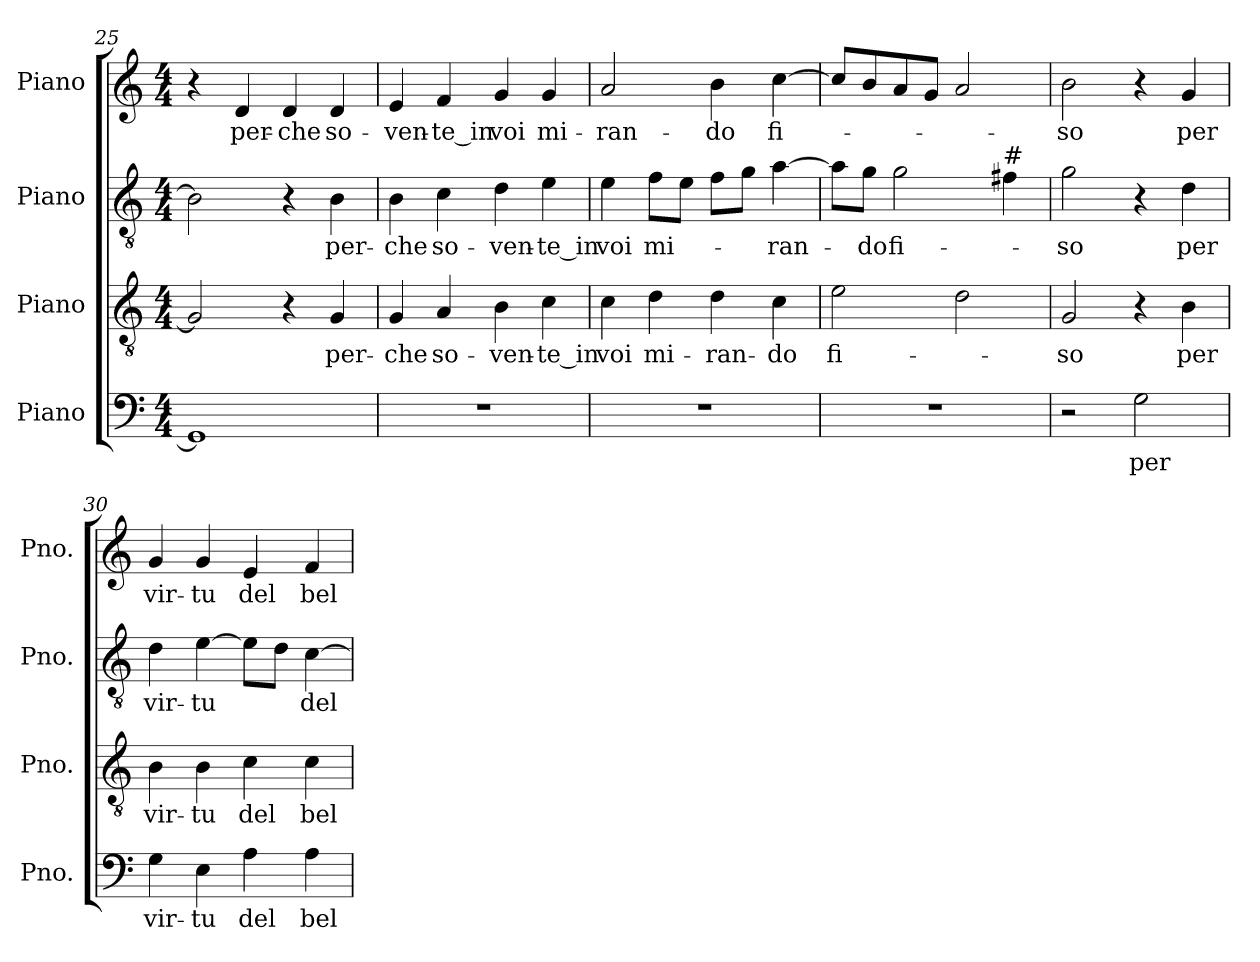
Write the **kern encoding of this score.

**kern	**text	**kern	**text	**kern	**text	**kern	**text
*part4	*part4	*part3	*part3	*part2	*part2	*part1	*part1
*staff4	*staff4	*staff3	*staff3	*staff2	*staff2	*staff1	*staff1
*I"Piano	*	*I"Piano	*	*I"Piano	*	*I"Piano	*
*I'Pno.	*	*I'Pno.	*	*I'Pno.	*	*I'Pno.	*
!!LO:LB:g=z
*clefF4	*	*clefGv2	*	*clefGv2	*	*clefG2	*
*	*	*ITrd7c12	*	*ITrd7c12	*	*	*
*k[]	*	*k[]	*	*k[]	*	*k[]	*
*C:	*	*C:	*	*C:	*	*C:	*
*M4/4	*	*M4/4	*	*M4/4	*	*M4/4	*
=25	=25	=25	=25	=25	=25	=25	=25
1GGi]	.	2GGi/]	.	2BBi\]	.	4r	.
!	!	!	!	!	!	!	!LO:LY:b:color=#000000
.	.	.	.	.	.	4di/	per-
!	!	!	!	!	!	!	!LO:LY:b:color=#000000
.	.	4r	.	4r	.	4di/	-che
!	!	!	!LO:LY:b:color=#000000	!	!	!	!
!	!	!	!	!	!LO:LY:b:color=#000000	!	!
!	!	!	!	!	!	!	!LO:LY:b:color=#000000
.	.	4GGi/	per-	4BBi\	per-	4di/	so-
=26	=26	=26	=26	=26	=26	=26	=26
!	!	!	!LO:LY:b:color=#000000	!	!	!	!
!	!	!	!	!	!LO:LY:b:color=#000000	!	!
!	!	!	!	!	!	!	!LO:LY:b:color=#000000
1r	.	4GGi/	-che	4BBi\	-che	4ei/	-ven-
!	!	!	!LO:LY:b:color=#000000	!	!	!	!
!	!	!	!	!	!LO:LY:b:color=#000000	!	!
!	!	!	!	!	!	!	!LO:LY:b:color=#000000
.	.	4AAi/	so-	4Ci\	so-	4fi/	-te_in
!	!	!	!LO:LY:b:color=#000000	!	!	!	!
!	!	!	!	!	!LO:LY:b:color=#000000	!	!
!	!	!	!	!	!	!	!LO:LY:b:color=#000000
.	.	4BBi\	-ven-	4Di\	-ven-	4gi/	voi
!	!	!	!LO:LY:b:color=#000000	!	!	!	!
!	!	!	!	!	!LO:LY:b:color=#000000	!	!
!	!	!	!	!	!	!	!LO:LY:b:color=#000000
.	.	4Ci\	-te_in	4Ei\	-te_in	4gi/	mi-
=27	=27	=27	=27	=27	=27	=27	=27
!	!	!	!LO:LY:b:color=#000000	!	!	!	!
!	!	!	!	!	!LO:LY:b:color=#000000	!	!
!	!	!	!	!	!	!	!LO:LY:b:color=#000000
1r	.	4Ci\	voi	4Ei\	voi	2ai/	-ran-
!	!	!	!LO:LY:b:color=#000000	!	!	!	!
!	!	!	!	!	!LO:LY:b:color=#000000	!	!
.	.	4Di\	mi-	8Fi\L	mi-	.	.
.	.	.	.	8Ei\J	.	.	.
!	!	!	!LO:LY:b:color=#000000	!	!	!	!
!	!	!	!	!	!	!	!LO:LY:b:color=#000000
.	.	4Di\	-ran-	8Fi\L	.	4bi\	-do
.	.	.	.	8Gi\J	.	.	.
!	!	!	!LO:LY:b:color=#000000	!	!	!	!
!	!	!	!	!	!LO:LY:b:color=#000000	!	!
!	!	!	!	!	!	!	!LO:LY:b:color=#000000
.	.	4Ci\	-do	[4Ai\	-ran-	[4cci\	fi-
=28	=28	=28	=28	=28	=28	=28	=28
!	!	!	!LO:LY:b:color=#000000	!	!	!	!
1r	.	2Ei\	fi-	8Ai\L]	.	8cci/L]	.
!	!	!	!	!	!LO:LY:b:color=#000000	!	!
.	.	.	.	8Gi\J	-do	8bi/	.
!	!	!	!	!	!LO:LY:b:color=#000000	!	!
.	.	.	.	2Gi\	fi-	8ai/	.
.	.	.	.	.	.	8gi/J	.
.	.	2Di\	.	.	.	2ai/	.
!	!	!	!	!LO:TX:a:t=#	!	!	!
.	.	.	.	4F#i\	.	.	.
=29	=29	=29	=29	=29	=29	=29	=29
!	!	!	!LO:LY:b:color=#000000	!	!	!	!
!	!	!	!	!	!LO:LY:b:color=#000000	!	!
!	!	!	!	!	!	!	!LO:LY:b:color=#000000
2r	.	2GGi/	-so	2Gi\	-so	2bi\	-so
!	!LO:LY:b:color=#000000	!	!	!	!	!	!
2Gi\	per	4r	.	4r	.	4r	.
!	!	!	!LO:LY:b:color=#000000	!	!	!	!
!	!	!	!	!	!LO:LY:b:color=#000000	!	!
!	!	!	!	!	!	!	!LO:LY:b:color=#000000
.	.	4BBi\	per	4Di\	per	4gi/	per
=30	=30	=30	=30	=30	=30	=30	=30
!	!LO:LY:b:color=#000000	!	!	!	!	!	!
!	!	!	!LO:LY:b:color=#000000	!	!	!	!
!	!	!	!	!	!LO:LY:b:color=#000000	!	!
!	!	!	!	!	!	!	!LO:LY:b:color=#000000
4Gi\	vir-	4BBi\	vir-	4Di\	vir-	4gi/	vir-
!	!LO:LY:b:color=#000000	!	!	!	!	!	!
!	!	!	!LO:LY:b:color=#000000	!	!	!	!
!	!	!	!	!	!LO:LY:b:color=#000000	!	!
!	!	!	!	!	!	!	!LO:LY:b:color=#000000
4Ei\	-tu	4BBi\	-tu	[4Ei\	-tu	4gi/	-tu
!	!LO:LY:b:color=#000000	!	!	!	!	!	!
!	!	!	!LO:LY:b:color=#000000	!	!	!	!
!	!	!	!	!	!	!	!LO:LY:b:color=#000000
4Ai\	del	4Ci\	del	8Ei\L]	.	4ei/	del
.	.	.	.	8Di\J	.	.	.
!	!LO:LY:b:color=#000000	!	!	!	!	!	!
!	!	!	!LO:LY:b:color=#000000	!	!	!	!
!	!	!	!	!	!LO:LY:b:color=#000000	!	!
!	!	!	!	!	!	!	!LO:LY:b:color=#000000
4Ai\	bel	4Ci\	bel	[4Ci\	del	4fi/	bel
=	=	=	=	=	=	=	=
*-	*-	*-	*-	*-	*-	*-	*-
